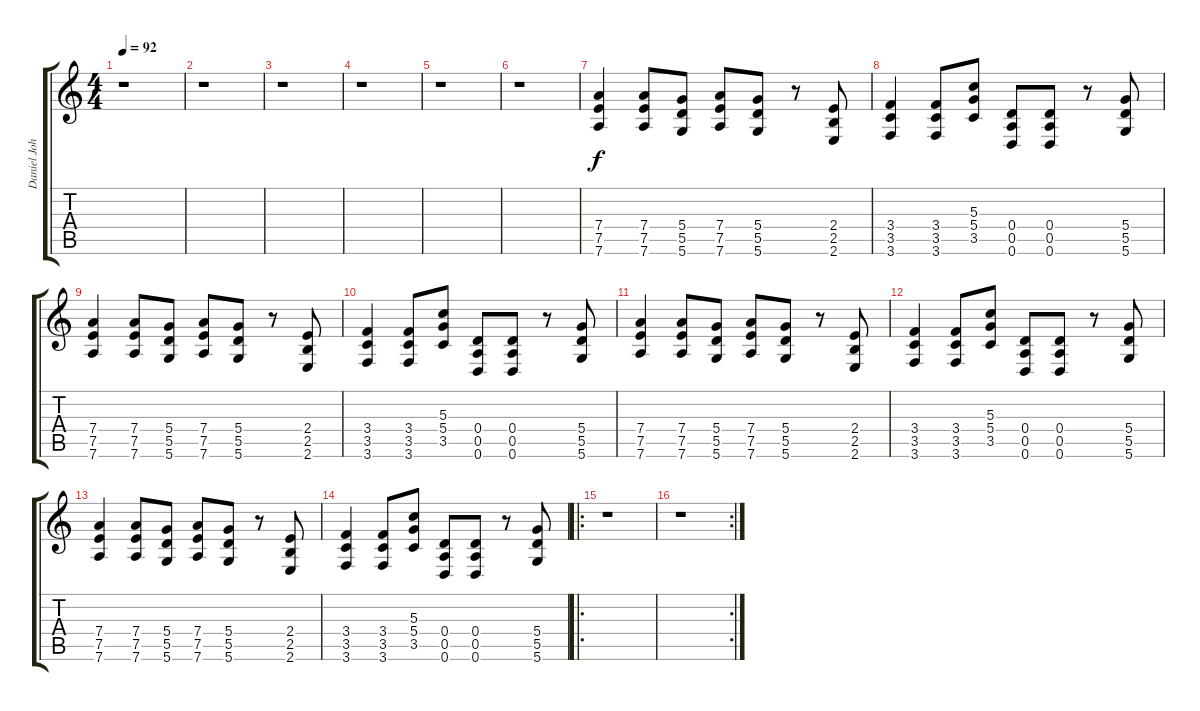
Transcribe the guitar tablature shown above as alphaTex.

\track ("Daniel Johns (Gtr 3)" "Daniel Joh") {instrument distortionguitar}
\staff {score tabs}
\tuning (E4 B3 G3 D3 A2 D2) {hide}
\ts (4 4)
\tempo 92
\clef g2
\ks c
r.1{dy f} |
r.1 |
r.1 |
r.1 |
r.1 |
r.1 |
(7.4 7.5 7.6).4 (7.4 7.5 7.6).8 (5.4 5.5 5.6).8 (7.4 7.5 7.6).8 (5.4 5.5 5.6).8 r.8 (2.4 2.5 2.6).8 |
(3.4 3.5 3.6).4 (3.4 3.5 3.6).8 (5.3 5.4 3.5).8 (0.4 0.5 0.6).8 (0.4 0.5 0.6).8 r.8 (5.4 5.5 5.6).8 |
(7.4 7.5 7.6).4 (7.4 7.5 7.6).8 (5.4 5.5 5.6).8 (7.4 7.5 7.6).8 (5.4 5.5 5.6).8 r.8 (2.4 2.5 2.6).8 |
(3.4 3.5 3.6).4 (3.4 3.5 3.6).8 (5.3 5.4 3.5).8 (0.4 0.5 0.6).8 (0.4 0.5 0.6).8 r.8 (5.4 5.5 5.6).8 |
(7.4 7.5 7.6).4 (7.4 7.5 7.6).8 (5.4 5.5 5.6).8 (7.4 7.5 7.6).8 (5.4 5.5 5.6).8 r.8 (2.4 2.5 2.6).8 |
(3.4 3.5 3.6).4 (3.4 3.5 3.6).8 (5.3 5.4 3.5).8 (0.4 0.5 0.6).8 (0.4 0.5 0.6).8 r.8 (5.4 5.5 5.6).8 |
(7.4 7.5 7.6).4 (7.4 7.5 7.6).8 (5.4 5.5 5.6).8 (7.4 7.5 7.6).8 (5.4 5.5 5.6).8 r.8 (2.4 2.5 2.6).8 |
(3.4 3.5 3.6).4 (3.4 3.5 3.6).8 (5.3 5.4 3.5).8 (0.4 0.5 0.6).8 (0.4 0.5 0.6).8 r.8 (5.4 5.5 5.6).8 |
\ro
r.1 |
\rc 2
r.1
